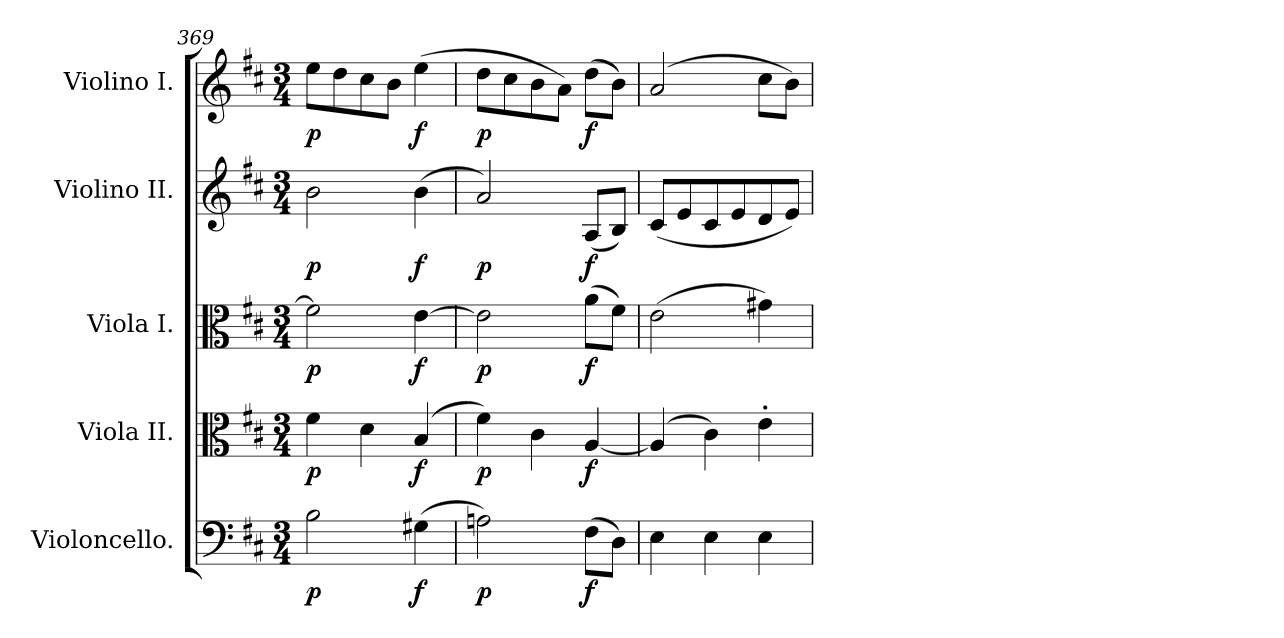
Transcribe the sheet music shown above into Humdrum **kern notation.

**kern	**dynam	**kern	**dynam	**kern	**dynam	**kern	**dynam	**kern	**dynam
*part5	*part5	*part4	*part4	*part3	*part3	*part2	*part2	*part1	*part1
*staff5	*staff5	*staff4	*staff4	*staff3	*staff3	*staff2	*staff2	*staff1	*staff1
*I"Violoncello.	*	*I"Viola II.	*	*I"Viola I.	*	*I"Violino II.	*	*I"Violino I.	*
*I'Vc	*	*I'Vla	*	*I'Vla	*	*I'Vln	*	*I'Vln	*
*clefF4	*	*clefC3	*	*clefC3	*	*clefG2	*	*clefG2	*
*k[f#c#]	*	*k[f#c#]	*	*k[f#c#]	*	*k[f#c#]	*	*k[f#c#]	*
*M3/4	*	*M3/4	*	*M3/4	*	*M3/4	*	*M3/4	*
=369	=369	=369	=369	=369	=369	=369	=369	=369	=369
!	!LO:DY:b	!	!LO:DY:b	!	!LO:DY:b	!	!LO:DY:b	!	!LO:DY:b
2B\	p	4f#\	p	2f#\]	p	2b\	p	8ee\L	p
.	.	.	.	.	.	.	.	8dd\	.
.	.	4d\	.	.	.	.	.	8cc#\	.
.	.	.	.	.	.	.	.	8b\J	.
!	!LO:DY:b	!	!LO:DY:b	!	!LO:DY:b	!	!LO:DY:b	!	!LO:DY:b
(>4G#X\	f	(>4B/	f	[4e\	f	(>4b\	f	(>4ee\	f
=370	=370	=370	=370	=370	=370	=370	=370	=370	=370
!	!LO:DY:b	!	!LO:DY:b	!	!LO:DY:b	!	!LO:DY:b	!	!LO:DY:b
2An\)	p	4f#\)	p	2e\]	p	2a/)	p	8dd\L	p
.	.	.	.	.	.	.	.	8cc#\	.
.	.	4c#\	.	.	.	.	.	8b\	.
.	.	.	.	.	.	.	.	8a\J)	.
!	!LO:DY:b	!	!LO:DY:b	!	!LO:DY:b	!	!LO:DY:b	!	!LO:DY:b
(>8F#\L	f	[4A/	f	(>8a\L	f	(<8A/L	f	(>8dd\L	f
8D\J)	.	.	.	8f#\J)	.	8B/J)	.	8b\J)	.
=371	=371	=371	=371	=371	=371	=371	=371	=371	=371
4E\	.	(>4A/]	.	(>2e\	.	(<8c#/L	.	(>2a/	.
.	.	.	.	.	.	8e/	.	.	.
4E\	.	4c#\)	.	.	.	8c#/	.	.	.
.	.	.	.	.	.	8e/	.	.	.
4E\	.	4e'\	.	4g#X\)	.	8d/	.	8cc#\L	.
.	.	.	.	.	.	8e/J)	.	8b\J)	.
=	=	=	=	=	=	=	=	=	=
*-	*-	*-	*-	*-	*-	*-	*-	*-	*-
